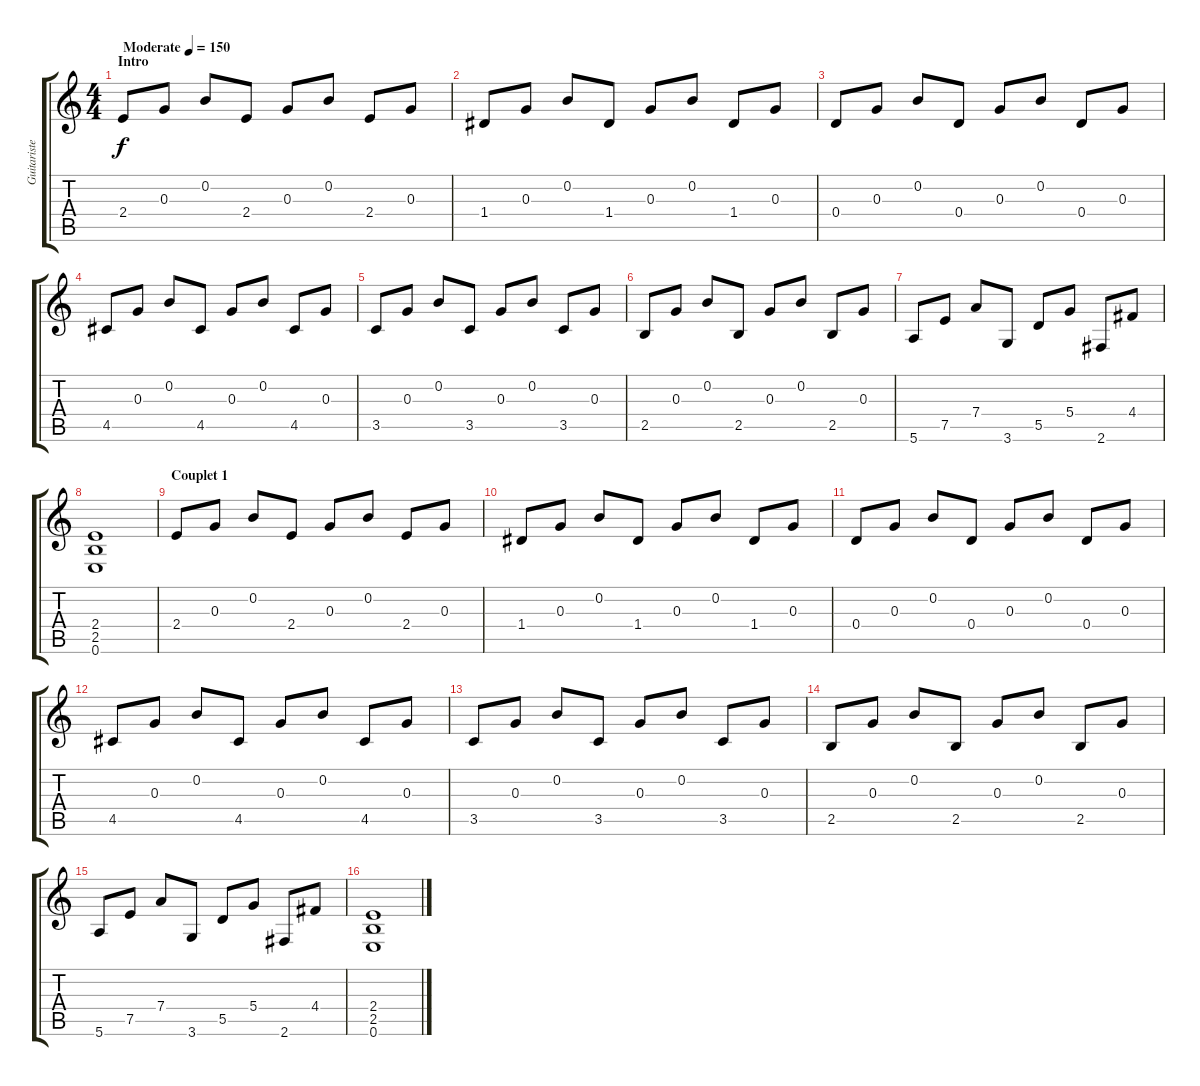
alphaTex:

\track ("Guitariste clean" "Guitariste") {instrument acousticguitarsteel}
\staff {score tabs}
\tuning (E4 B3 G3 D3 A2 E2) {hide}
\ts (4 4)
\section ("" "Intro")
\tempo (150 "Moderate")
\clef g2
\ks c
2.4.8{dy f instrument acousticguitarsteel} 0.3.8 0.2.8 2.4.8 0.3.8 0.2.8 2.4.8 0.3.8 |
1.4.8 0.3.8 0.2.8 1.4.8 0.3.8 0.2.8 1.4.8 0.3.8 |
0.4.8 0.3.8 0.2.8 0.4.8 0.3.8 0.2.8 0.4.8 0.3.8 |
4.5.8 0.3.8 0.2.8 4.5.8 0.3.8 0.2.8 4.5.8 0.3.8 |
3.5.8 0.3.8 0.2.8 3.5.8 0.3.8 0.2.8 3.5.8 0.3.8 |
2.5.8 0.3.8 0.2.8 2.5.8 0.3.8 0.2.8 2.5.8 0.3.8 |
5.6.8 7.5.8 7.4.8 3.6.8 5.5.8 5.4.8 2.6.8 4.4.8 |
(2.4 2.5 0.6).1 |
\section ("" "Couplet 1")
2.4.8 0.3.8 0.2.8 2.4.8 0.3.8 0.2.8 2.4.8 0.3.8 |
1.4.8 0.3.8 0.2.8 1.4.8 0.3.8 0.2.8 1.4.8 0.3.8 |
0.4.8 0.3.8 0.2.8 0.4.8 0.3.8 0.2.8 0.4.8 0.3.8 |
4.5.8 0.3.8 0.2.8 4.5.8 0.3.8 0.2.8 4.5.8 0.3.8 |
3.5.8 0.3.8 0.2.8 3.5.8 0.3.8 0.2.8 3.5.8 0.3.8 |
2.5.8 0.3.8 0.2.8 2.5.8 0.3.8 0.2.8 2.5.8 0.3.8 |
5.6.8 7.5.8 7.4.8 3.6.8 5.5.8 5.4.8 2.6.8 4.4.8 |
(2.4 2.5 0.6).1
